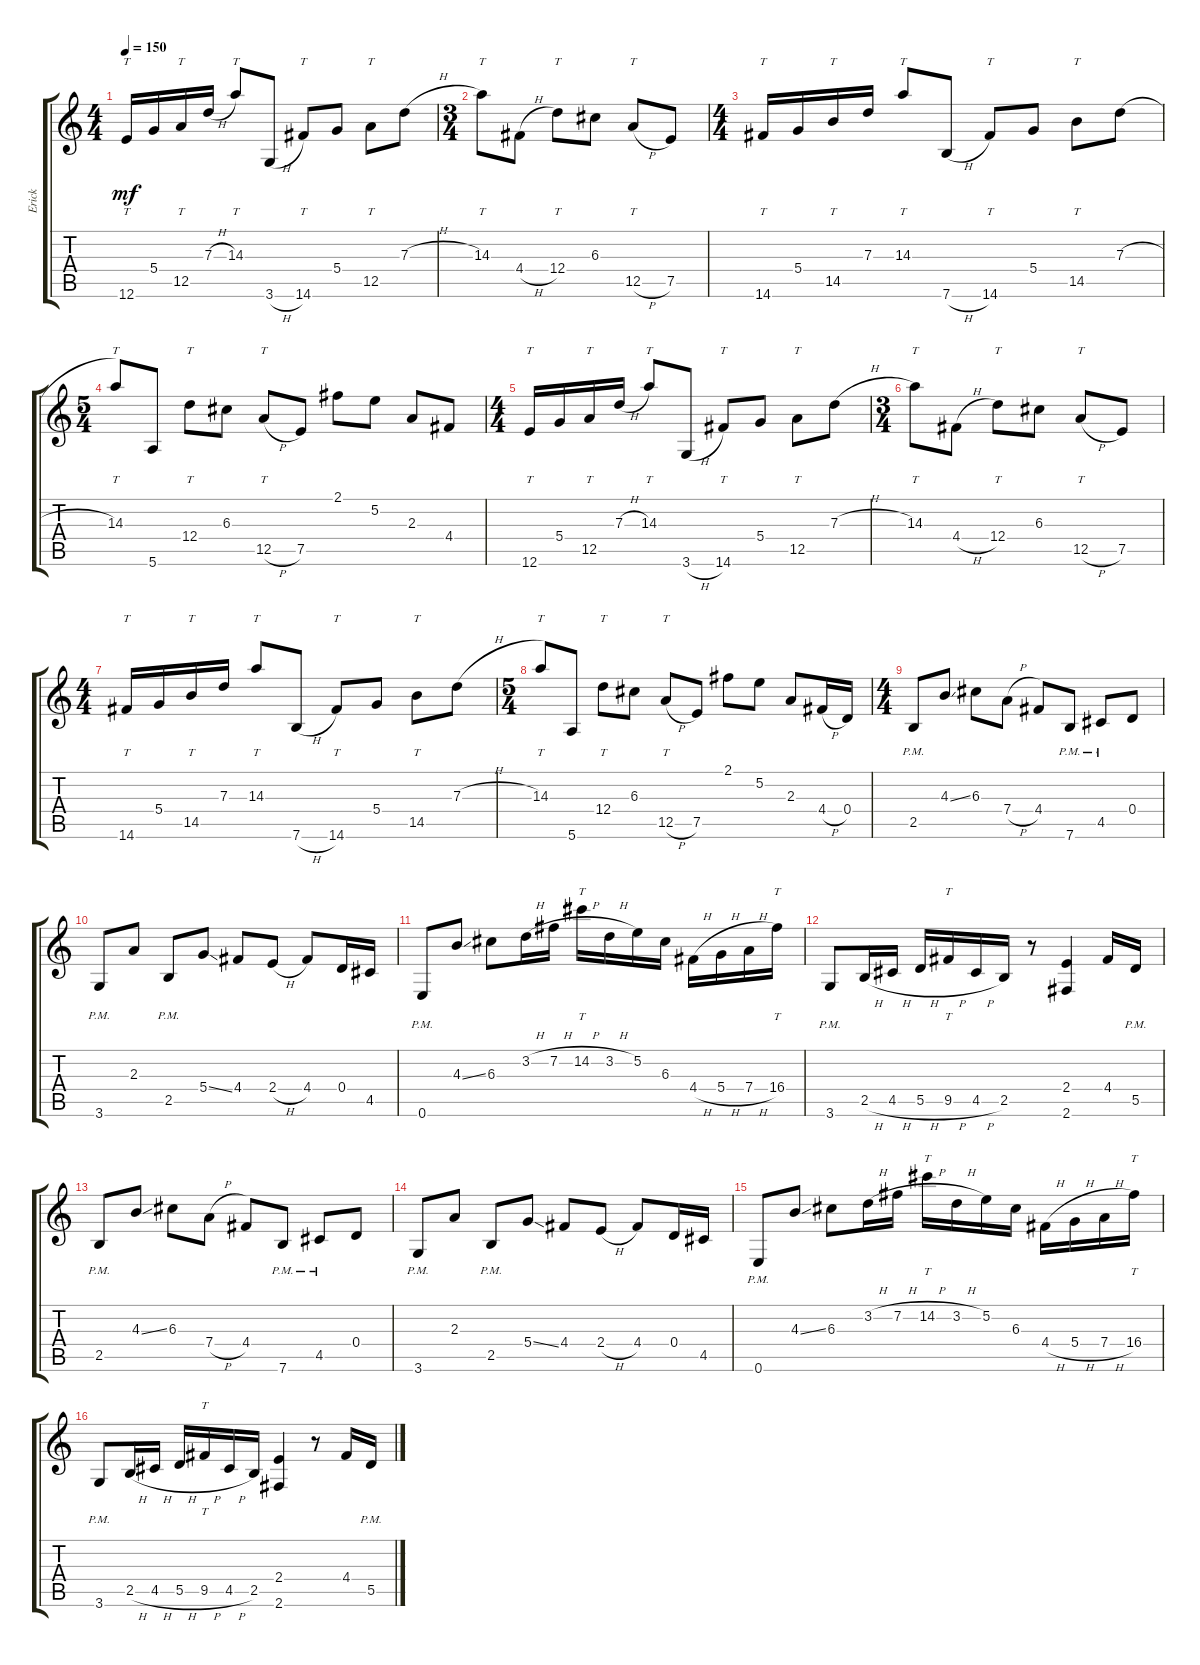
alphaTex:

\track ("Erick" "Erick") {instrument electricguitarclean}
\staff {score tabs}
\tuning (E4 B3 G3 D3 A2 E2) {hide}
\ts (4 4)
\tempo 150
\clef g2
\ks c
12.6.16{tt dy mf instrument electricguitarclean} 5.4.16 12.5.16{tt} 7.3{h}.16 14.3.8{tt} 3.6{h}.8 14.6.8{tt} 5.4.8 12.5.8{tt} 7.3{h}.8 |
\ts (3 4)
14.3.8{tt} 4.4{h}.8 12.4.8{tt} 6.3.8 12.5{h}.8{tt} 7.5.8 |
\ts (4 4)
14.6.16{tt} 5.4.16 14.5.16{tt} 7.3.16 14.3.8{tt} 7.6{h}.8 14.6.8{tt} 5.4.8 14.5.8{tt} 7.3{h}.8 |
\ts (5 4)
14.3.8{tt} 5.6.8 12.4.8{tt} 6.3.8 12.5{h}.8{tt} 7.5.8 2.1.8 5.2.8 2.3.8 4.4.8 |
\ts (4 4)
12.6.16{tt} 5.4.16 12.5.16{tt} 7.3{h}.16 14.3.8{tt} 3.6{h}.8 14.6.8{tt} 5.4.8 12.5.8{tt} 7.3{h}.8 |
\ts (3 4)
14.3.8{tt} 4.4{h}.8 12.4.8{tt} 6.3.8 12.5{h}.8{tt} 7.5.8 |
\ts (4 4)
14.6.16{tt} 5.4.16 14.5.16{tt} 7.3.16 14.3.8{tt} 7.6{h}.8 14.6.8{tt} 5.4.8 14.5.8{tt} 7.3{h}.8 |
\ts (5 4)
14.3.8{tt} 5.6.8 12.4.8{tt} 6.3.8 12.5{h}.8{tt} 7.5.8 2.1.8 5.2.8 2.3.8 4.4{h}.16 0.4.16 |
\ts (4 4)
2.5{pm}.8 4.3{ss}.8 6.3.8 7.4{h}.8 4.4.8 7.6{pm}.8 4.5{pm}.8 0.4.8 |
3.6{pm}.8 2.3.8 2.5{pm}.8 5.4{ss}.8 4.4.8 2.4{h}.8 4.4.8 0.4.16 4.5.16 |
0.6{pm}.8 4.3{ss}.8 6.3.8 3.2{h}.16 7.2{h}.16 14.2{h}.16{tt} 3.2{h}.16 5.2.16 6.3.16 4.4{h}.16 5.4{h}.16 7.4{h}.16 16.4.16{tt} |
3.6{pm}.8 2.5{h}.16 4.5{h}.16 5.5{h}.16 9.5{h}.16{tt} 4.5{h}.16 2.5.16 r.8 (2.4 2.6).4 4.4.16 5.5{pm}.16 |
2.5{pm}.8 4.3{ss}.8 6.3.8 7.4{h}.8 4.4.8 7.6{pm}.8 4.5{pm}.8 0.4.8 |
3.6{pm}.8 2.3.8 2.5{pm}.8 5.4{ss}.8 4.4.8 2.4{h}.8 4.4.8 0.4.16 4.5.16 |
0.6{pm}.8 4.3{ss}.8 6.3.8 3.2{h}.16 7.2{h}.16 14.2{h}.16{tt} 3.2{h}.16 5.2.16 6.3.16 4.4{h}.16 5.4{h}.16 7.4{h}.16 16.4.16{tt} |
3.6{pm}.8 2.5{h}.16 4.5{h}.16 5.5{h}.16 9.5{h}.16{tt} 4.5{h}.16 2.5.16 (2.4 2.6).4 r.8 4.4.16 5.5{pm}.16
